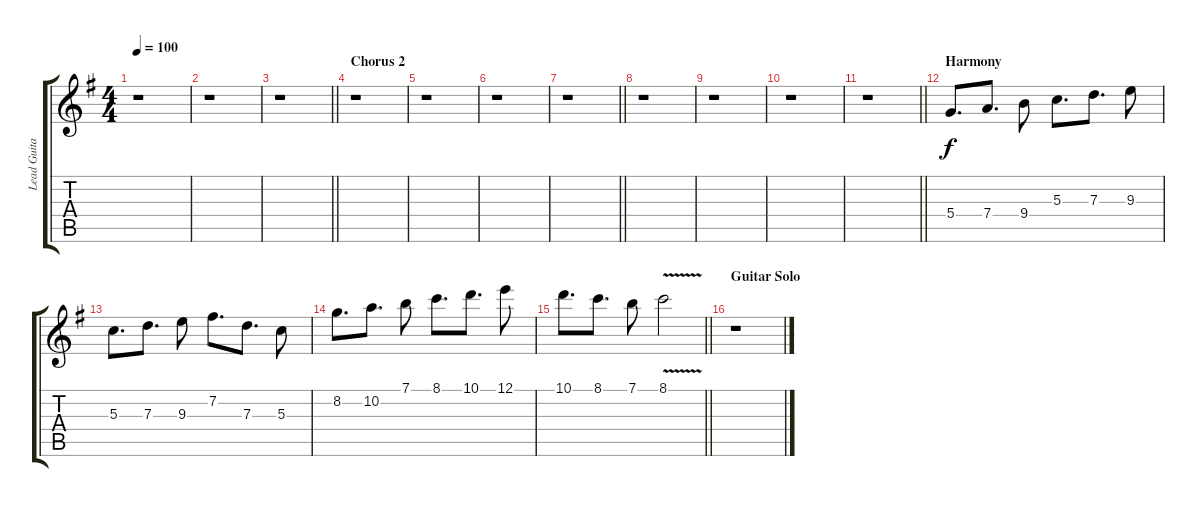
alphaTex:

\track ("Lead Guitar 2: Lars Andrè Rørvik Larsen" "Lead Guita") {instrument overdrivenguitar}
\staff {score tabs}
\tuning (E4 B3 G3 D3 A2 E2) {hide}
\ts (4 4)
\tempo 100
\clef g2
\ks eminor
r.1{dy f} |
r.1 |
\barLineRight lightlight
r.1 |
\section ("" "Chorus 2")
r.1 |
r.1 |
r.1 |
\barLineRight lightlight
r.1 |
r.1 |
r.1 |
r.1 |
\barLineRight lightlight
r.1 |
\section ("" "Harmony")
5.4.8{d} 7.4.8{d} 9.4.8 5.3.8{d} 7.3.8{d} 9.3.8 |
5.3.8{d} 7.3.8{d} 9.3.8 7.2.8{d} 7.3.8{d} 5.3.8 |
8.2.8{d} 10.2.8{d} 7.1.8 8.1.8{d} 10.1.8{d} 12.1.8 |
\barLineRight lightlight
10.1.8{d} 8.1.8{d} 7.1.8 8.1{v}.2 |
\section ("" "Guitar Solo")
r.1
